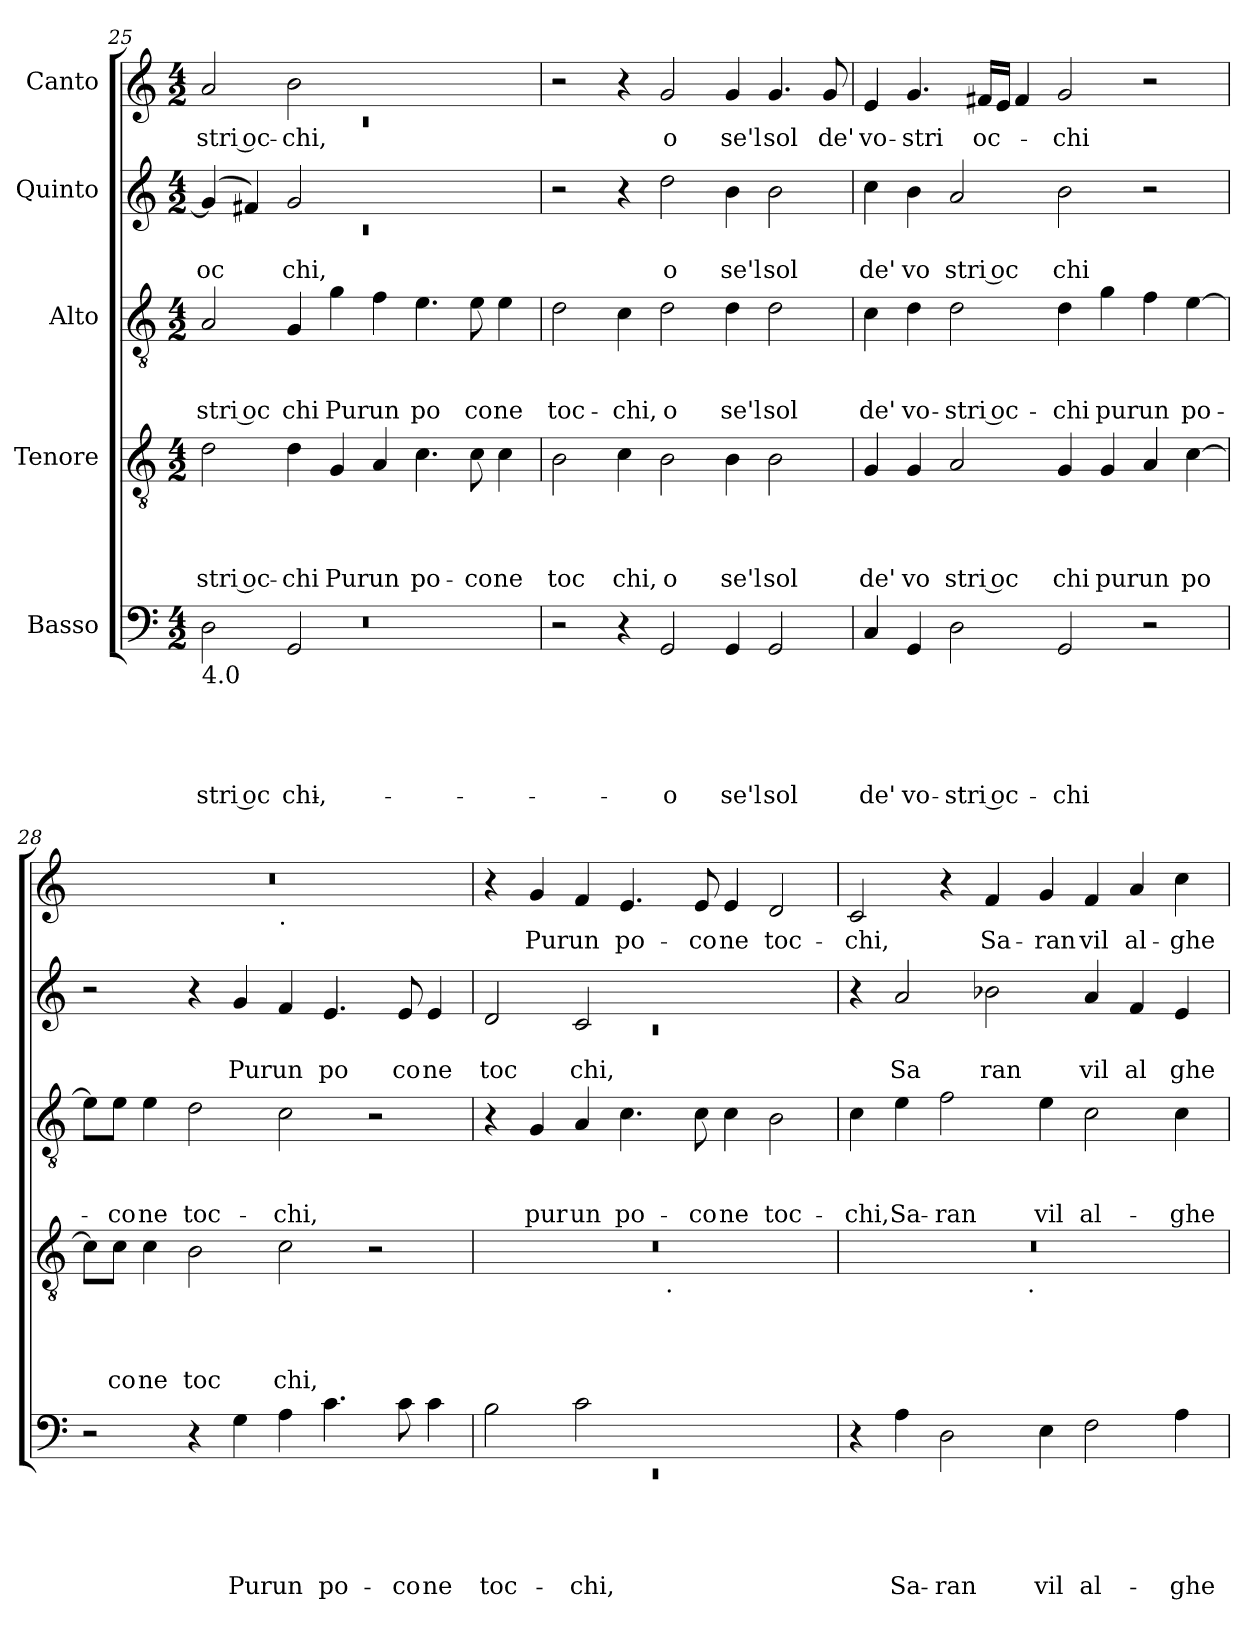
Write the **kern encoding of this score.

**kern	**text	**text	**text	**text	**text	**kern	**text	**text	**text	**text	**kern	**text	**text	**text	**kern	**text	**text	**kern	**text
*part5	*part5	*part5	*part5	*part5	*part5	*part4	*part4	*part4	*part4	*part4	*part3	*part3	*part3	*part3	*part2	*part2	*part2	*part1	*part1
*staff5	*staff5	*staff5	*staff5	*staff5	*staff5	*staff4	*staff4	*staff4	*staff4	*staff4	*staff3	*staff3	*staff3	*staff3	*staff2	*staff2	*staff2	*staff1	*staff1
*I"Basso	*	*	*	*	*	*I"Tenore	*	*	*	*	*I"Alto	*	*	*	*I"Quinto	*	*	*I"Canto	*
*clefF4	*	*	*	*	*	*clefGv2	*	*	*	*	*clefGv2	*	*	*	*clefG2	*	*	*clefG2	*
*k[]	*	*	*	*	*	*k[]	*	*	*	*	*k[]	*	*	*	*k[]	*	*	*k[]	*
*C:	*	*	*	*	*	*C:	*	*	*	*	*C:	*	*	*	*C:	*	*	*C:	*
*M4/2	*	*	*	*	*	*M4/2	*	*	*	*	*M4/2	*	*	*	*M4/2	*	*	*M4/2	*
=25	=25	=25	=25	=25	=25	=25	=25	=25	=25	=25	=25	=25	=25	=25	=25	=25	=25	=25	=25
*^	*	*	*	*	*	*	*	*	*	*	*	*	*	*	*^	*	*	*^	*
*	*^	*	*	*	*	*	*	*	*	*	*	*	*	*	*	*	*	*	*	*	*	*
!LO:TX:b:t=4.0	!	!	!	!	!	!	!	!	!	!	!	!	!	!	!	!	!	!	!	!	!	!	!
!	!	!LO:N:vis=1	!	!	!	!	!LO:LY:b:rj	!	!	!	!	!LO:LY:b:rj	!	!	!	!LO:LY:b:rj	!	!LO:N:vis=1	!	!LO:LY:b	!	!LO:N:vis=1	!LO:LY:b:rj
2D\	2ryy	0r	.	.	.	.	-stri oc-	2d\	.	.	.	-stri oc-	2A/	.	.	stri oc	(4g/]	0rc	.	oc	2a/	0rc	-stri oc-
.	.	.	.	.	.	.	.	.	.	.	.	.	.	.	.	.	4f#X/)	.	.	.	.	.	.
!	!	!	!	!	!	!	!LO:LY:b	!	!	!	!	!LO:LY:b	!	!	!	!LO:LY:b	!	!	!	!LO:LY:b	!	!	!LO:LY:b
2ryy	2GG/	.	.	.	.	.	-chi,	4d\	.	.	.	-chi	4G/	.	.	chi	2g/	.	.	chi,	2b\	.	-chi,
!	!	!	!	!	!	!	!	!	!	!	!	!LO:LY:b	!	!	!	!LO:LY:b	!	!	!	!	!	!	!
.	.	.	.	.	.	.	.	4G/	.	.	.	Purun	4g\	.	.	Purun	.	.	.	.	.	.	.
1ryy	1ryy	.	.	.	.	.	.	4A/	.	.	.	.	4f\	.	.	.	1ryy	.	.	.	1ryy	.	.
!	!	!	!	!	!	!	!	!	!	!	!	!LO:LY:b	!	!	!	!LO:LY:b	!	!	!	!	!	!	!
.	.	.	.	.	.	.	.	4.c\	.	.	.	po-	4.e\	.	.	po	.	.	.	.	.	.	.
!	!	!	!	!	!	!	!	!	!	!	!	!LO:LY:b	!	!	!	!LO:LY:b	!	!	!	!	!	!	!
.	.	.	.	.	.	.	.	8c\	.	.	.	-co	8e\	.	.	co	.	.	.	.	.	.	.
!	!	!	!	!	!	!	!	!	!	!	!	!LO:LY:b	!	!	!	!LO:LY:b	!	!	!	!	!	!	!
.	.	.	.	.	.	.	.	4c\	.	.	.	ne	4e\	.	.	ne	.	.	.	.	.	.	.
*	*	*	*	*	*	*	*	*	*	*	*	*	*	*	*	*	*v	*v	*	*	*	*	*
*v	*v	*v	*	*	*	*	*	*	*	*	*	*	*	*	*	*	*	*	*	*v	*v	*
!!LO:PB:g=z
=26	=26	=26	=26	=26	=26	=26	=26	=26	=26	=26	=26	=26	=26	=26	=26	=26	=26	=26	=26
!	!	!	!	!	!	!	!	!	!	!LO:LY:b	!	!	!	!LO:LY:b	!	!	!	!	!
2r	.	.	.	.	.	2B\	.	.	.	toc	2d\	.	.	toc-	2r	.	.	2r	.
!	!	!	!	!	!	!	!	!	!	!LO:LY:b	!	!	!	!LO:LY:b	!	!	!	!	!
4r	.	.	.	.	.	4c\	.	.	.	chi,	4c\	.	.	-chi,	4r	.	.	4r	.
!	!	!	!	!	!LO:LY:b	!	!	!	!	!LO:LY:b	!	!	!	!LO:LY:b	!	!	!LO:LY:b	!	!LO:LY:b
2GG/	.	.	.	.	o	2B\	.	.	.	o	2d\	.	.	o	2dd\	.	o	2g/	o
!	!	!	!	!	!LO:LY:b	!	!	!	!	!LO:LY:b	!	!	!	!LO:LY:b	!	!	!LO:LY:b	!	!LO:LY:b
4GG/	.	.	.	.	se'l	4B\	.	.	.	se'l	4d\	.	.	se'l	4b\	.	se'l	4g/	se'l
!	!	!	!	!	!LO:LY:b	!	!	!	!	!LO:LY:b	!	!	!	!LO:LY:b	!	!	!LO:LY:b	!	!LO:LY:b
2GG/	.	.	.	.	sol	2B\	.	.	.	sol	2d\	.	.	sol	2b\	.	sol	4.g/	sol
!	!	!	!	!	!	!	!	!	!	!	!	!	!	!	!	!	!	!	!LO:LY:b
.	.	.	.	.	.	.	.	.	.	.	.	.	.	.	.	.	.	8g/	de'
=27	=27	=27	=27	=27	=27	=27	=27	=27	=27	=27	=27	=27	=27	=27	=27	=27	=27	=27	=27
!	!	!	!	!	!LO:LY:b	!	!	!	!	!LO:LY:b	!	!	!	!LO:LY:b	!	!	!LO:LY:b	!	!LO:LY:b
4C/	.	.	.	.	de'	4G/	.	.	.	de'	4c\	.	.	de'	4cc\	.	de'	4e/	vo-
!	!	!	!	!	!LO:LY:b	!	!	!	!	!LO:LY:b	!	!	!	!LO:LY:b	!	!	!LO:LY:b	!	!LO:LY:b
4GG/	.	.	.	.	vo-	4G/	.	.	.	vo	4d\	.	.	vo-	4b\	.	vo	4.g/	-stri
!	!	!	!	!	!LO:LY:b:rj	!	!	!	!	!LO:LY:b:rj	!	!	!	!LO:LY:b:rj	!	!	!LO:LY:b:rj	!	!
2D\	.	.	.	.	-stri oc-	2A/	.	.	.	stri oc	2d\	.	.	-stri oc-	2a/	.	stri oc	.	.
!	!	!	!	!	!	!	!	!	!	!	!	!	!	!	!	!	!	!	!LO:LY:b:rj
.	.	.	.	.	.	.	.	.	.	.	.	.	.	.	.	.	.	16f#X/LL	oc-
.	.	.	.	.	.	.	.	.	.	.	.	.	.	.	.	.	.	16e/JJ	.
.	.	.	.	.	.	.	.	.	.	.	.	.	.	.	.	.	.	4f#/	.
!	!	!	!	!	!LO:LY:b	!	!	!	!	!LO:LY:b	!	!	!	!LO:LY:b	!	!	!LO:LY:b	!	!LO:LY:b
2GG/	.	.	.	.	-chi	4G/	.	.	.	chi	4d\	.	.	-chi	2b\	.	chi	2g/	-chi
!	!	!	!	!	!	!	!	!	!	!LO:LY:b	!	!	!	!LO:LY:b	!	!	!	!	!
.	.	.	.	.	.	4G/	.	.	.	purun	4g\	.	.	purun	.	.	.	.	.
2r	.	.	.	.	.	4A/	.	.	.	.	4f\	.	.	.	2r	.	.	2r	.
!	!	!	!	!	!	!	!	!	!	!LO:LY:b	!	!	!	!LO:LY:b	!	!	!	!	!
.	.	.	.	.	.	[>4c\	.	.	.	po	[>4e\	.	.	po-	.	.	.	.	.
=28	=28	=28	=28	=28	=28	=28	=28	=28	=28	=28	=28	=28	=28	=28	=28	=28	=28	=28	=28
*	*	*	*	*	*	*	*	*	*	*	*	*	*	*	*	*	*	*^	*
2r	.	.	.	.	.	8c\L]	.	.	.	.	8e\L]	.	.	.	2r	.	.	0r	1ryy	.
!	!	!	!	!	!	!	!	!	!	!LO:LY:b	!	!	!	!LO:LY:b	!	!	!	!	!	!
.	.	.	.	.	.	8c\J	.	.	.	co	8e\J	.	.	-co	.	.	.	.	.	.
!	!	!	!	!	!	!	!	!	!	!LO:LY:b	!	!	!	!LO:LY:b	!	!	!	!	!	!
.	.	.	.	.	.	4c\	.	.	.	ne	4e\	.	.	ne	.	.	.	.	.	.
!	!	!	!	!	!	!	!	!	!	!LO:LY:b	!	!	!	!LO:LY:b	!	!	!	!	!	!
4r	.	.	.	.	.	2B\	.	.	.	toc	2d\	.	.	toc-	4r	.	.	.	.	.
!	!	!	!	!	!LO:LY:b	!	!	!	!	!	!	!	!	!	!	!	!LO:LY:b	!	!	!
4G\	.	.	.	.	Purun	.	.	.	.	.	.	.	.	.	4g/	.	Purun	.	.	.
!	!	!	!	!	!	!	!	!	!	!	!	!	!	!	!	!	!	!	!LO:TX:b:t=.	!
!	!	!	!	!	!	!	!	!	!	!LO:LY:b	!	!	!	!LO:LY:b	!	!	!	!	!	!
4A\	.	.	.	.	.	2c\	.	.	.	chi,	2c\	.	.	-chi,	4f/	.	.	.	1ryy	.
!	!	!	!	!	!LO:LY:b	!	!	!	!	!	!	!	!	!	!	!	!LO:LY:b	!	!	!
4.c\	.	.	.	.	po-	.	.	.	.	.	.	.	.	.	4.e/	.	po	.	.	.
.	.	.	.	.	.	2r	.	.	.	.	2r	.	.	.	.	.	.	.	.	.
!	!	!	!	!	!LO:LY:b	!	!	!	!	!	!	!	!	!	!	!	!LO:LY:b	!	!	!
8c\	.	.	.	.	-co	.	.	.	.	.	.	.	.	.	8e/	.	co	.	.	.
!	!	!	!	!	!LO:LY:b	!	!	!	!	!	!	!	!	!	!	!	!LO:LY:b	!	!	!
4c\	.	.	.	.	ne	.	.	.	.	.	.	.	.	.	4e/	.	ne	.	.	.
=29	=29	=29	=29	=29	=29	=29	=29	=29	=29	=29	=29	=29	=29	=29	=29	=29	=29	=29	=29	=29
*^	*	*	*	*	*	*	*	*	*	*	*	*	*	*	*^	*	*	*	*	*
!	!LO:N:vis=1	!	!	!	!	!LO:LY:b	!	!	!	!	!	!	!	!	!	!	!LO:N:vis=1	!	!LO:LY:b	!	!	!
*	*	*	*	*	*	*	*^	*	*	*	*	*	*	*	*	*	*	*	*	*v	*v	*
2B\	0rEE	.	.	.	.	toc-	0r	1ryy	.	.	.	.	4r	.	.	.	2d/	0rc	.	toc	4r	.
!	!	!	!	!	!	!	!	!	!	!	!	!	!	!	!	!LO:LY:b	!	!	!	!	!	!LO:LY:b
.	.	.	.	.	.	.	.	.	.	.	.	.	4G/	.	.	pur	.	.	.	.	4g/	Purun
!	!	!	!	!	!	!LO:LY:b	!	!	!	!	!	!	!	!	!	!LO:LY:b	!	!	!	!LO:LY:b	!	!
2c\	.	.	.	.	.	-chi,	.	.	.	.	.	.	4A/	.	.	un	2c/	.	.	chi,	4f/	.
!	!	!	!	!	!	!	!	!	!	!	!	!	!	!	!	!LO:LY:b	!	!	!	!	!	!LO:LY:b
.	.	.	.	.	.	.	.	.	.	.	.	.	4.c\	.	.	po-	.	.	.	.	4.e/	po-
!	!	!	!	!	!	!	!	!LO:TX:b:t=.	!	!	!	!	!	!	!	!	!	!	!	!	!	!
1ryy	.	.	.	.	.	.	.	1ryy	.	.	.	.	.	.	.	.	1ryy	.	.	.	.	.
!	!	!	!	!	!	!	!	!	!	!	!	!	!	!	!	!LO:LY:b	!	!	!	!	!	!LO:LY:b
.	.	.	.	.	.	.	.	.	.	.	.	.	8c\	.	.	-co	.	.	.	.	8e/	-co
!	!	!	!	!	!	!	!	!	!	!	!	!	!	!	!	!LO:LY:b	!	!	!	!	!	!LO:LY:b
.	.	.	.	.	.	.	.	.	.	.	.	.	4c\	.	.	ne	.	.	.	.	4e/	ne
!	!	!	!	!	!	!	!	!	!	!	!	!	!	!	!	!LO:LY:b	!	!	!	!	!	!LO:LY:b
.	.	.	.	.	.	.	.	.	.	.	.	.	2B\	.	.	toc-	.	.	.	.	2d/	toc-
*v	*v	*	*	*	*	*	*	*	*	*	*	*	*	*	*	*	*v	*v	*	*	*	*
=30	=30	=30	=30	=30	=30	=30	=30	=30	=30	=30	=30	=30	=30	=30	=30	=30	=30	=30	=30	=30
!	!	!	!	!	!	!	!	!	!	!	!	!	!	!	!LO:LY:b	!	!	!	!	!LO:LY:b
4r	.	.	.	.	.	0r	2ryy	.	.	.	.	4c\	.	.	-chi,	4r	.	.	2c/	-chi,
!	!	!	!	!	!LO:LY:b	!	!	!	!	!	!	!	!	!	!LO:LY:b	!	!	!LO:LY:b	!	!
4A\	.	.	.	.	Sa-	.	.	.	.	.	.	4e\	.	.	Sa-	2a/	.	Sa	.	.
!	!	!	!	!	!LO:LY:b	!	!	!	!	!	!	!	!	!	!LO:LY:b	!	!	!	!	!
2D\	.	.	.	.	-ran	.	4...ryy	.	.	.	.	2f\	.	.	-ran	.	.	.	4r	.
!	!	!	!	!	!	!	!	!	!	!	!	!	!	!	!	!	!	!LO:LY:b	!	!LO:LY:b
.	.	.	.	.	.	.	.	.	.	.	.	.	.	.	.	2b-X\	.	ran	4f/	Sa-
!	!	!	!	!	!	!	!LO:TX:b:t=.	!	!	!	!	!	!	!	!	!	!	!	!	!
.	.	.	.	.	.	.	1ryy	.	.	.	.	.	.	.	.	.	.	.	.	.
!	!	!	!	!	!LO:LY:b	!	!	!	!	!	!	!	!	!	!LO:LY:b	!	!	!	!	!LO:LY:b
4E\	.	.	.	.	vil	.	.	.	.	.	.	4e\	.	.	vil	.	.	.	4g/	-ran
!	!	!	!	!	!LO:LY:b	!	!	!	!	!	!	!	!	!	!LO:LY:b	!	!	!LO:LY:b	!	!LO:LY:b
2F\	.	.	.	.	al-	.	.	.	.	.	.	2c\	.	.	al-	4a/	.	vil	4f/	vil
!	!	!	!	!	!	!	!	!	!	!	!	!	!	!	!	!	!	!LO:LY:b	!	!LO:LY:b
.	.	.	.	.	.	.	.	.	.	.	.	.	.	.	.	4f/	.	al	4a/	al-
!	!	!	!	!	!LO:LY:b	!	!	!	!	!	!	!	!	!	!LO:LY:b	!	!	!LO:LY:b	!	!LO:LY:b
4A\	.	.	.	.	-ghe	.	.	.	.	.	.	4c\	.	.	-ghe	4e/	.	ghe	4cc\	-ghe
.	.	.	.	.	.	.	32ryy	.	.	.	.	.	.	.	.	.	.	.	.	.
*	*	*	*	*	*	*v	*v	*	*	*	*	*	*	*	*	*	*	*	*	*
=	=	=	=	=	=	=	=	=	=	=	=	=	=	=	=	=	=	=	=
*-	*-	*-	*-	*-	*-	*-	*-	*-	*-	*-	*-	*-	*-	*-	*-	*-	*-	*-	*-
